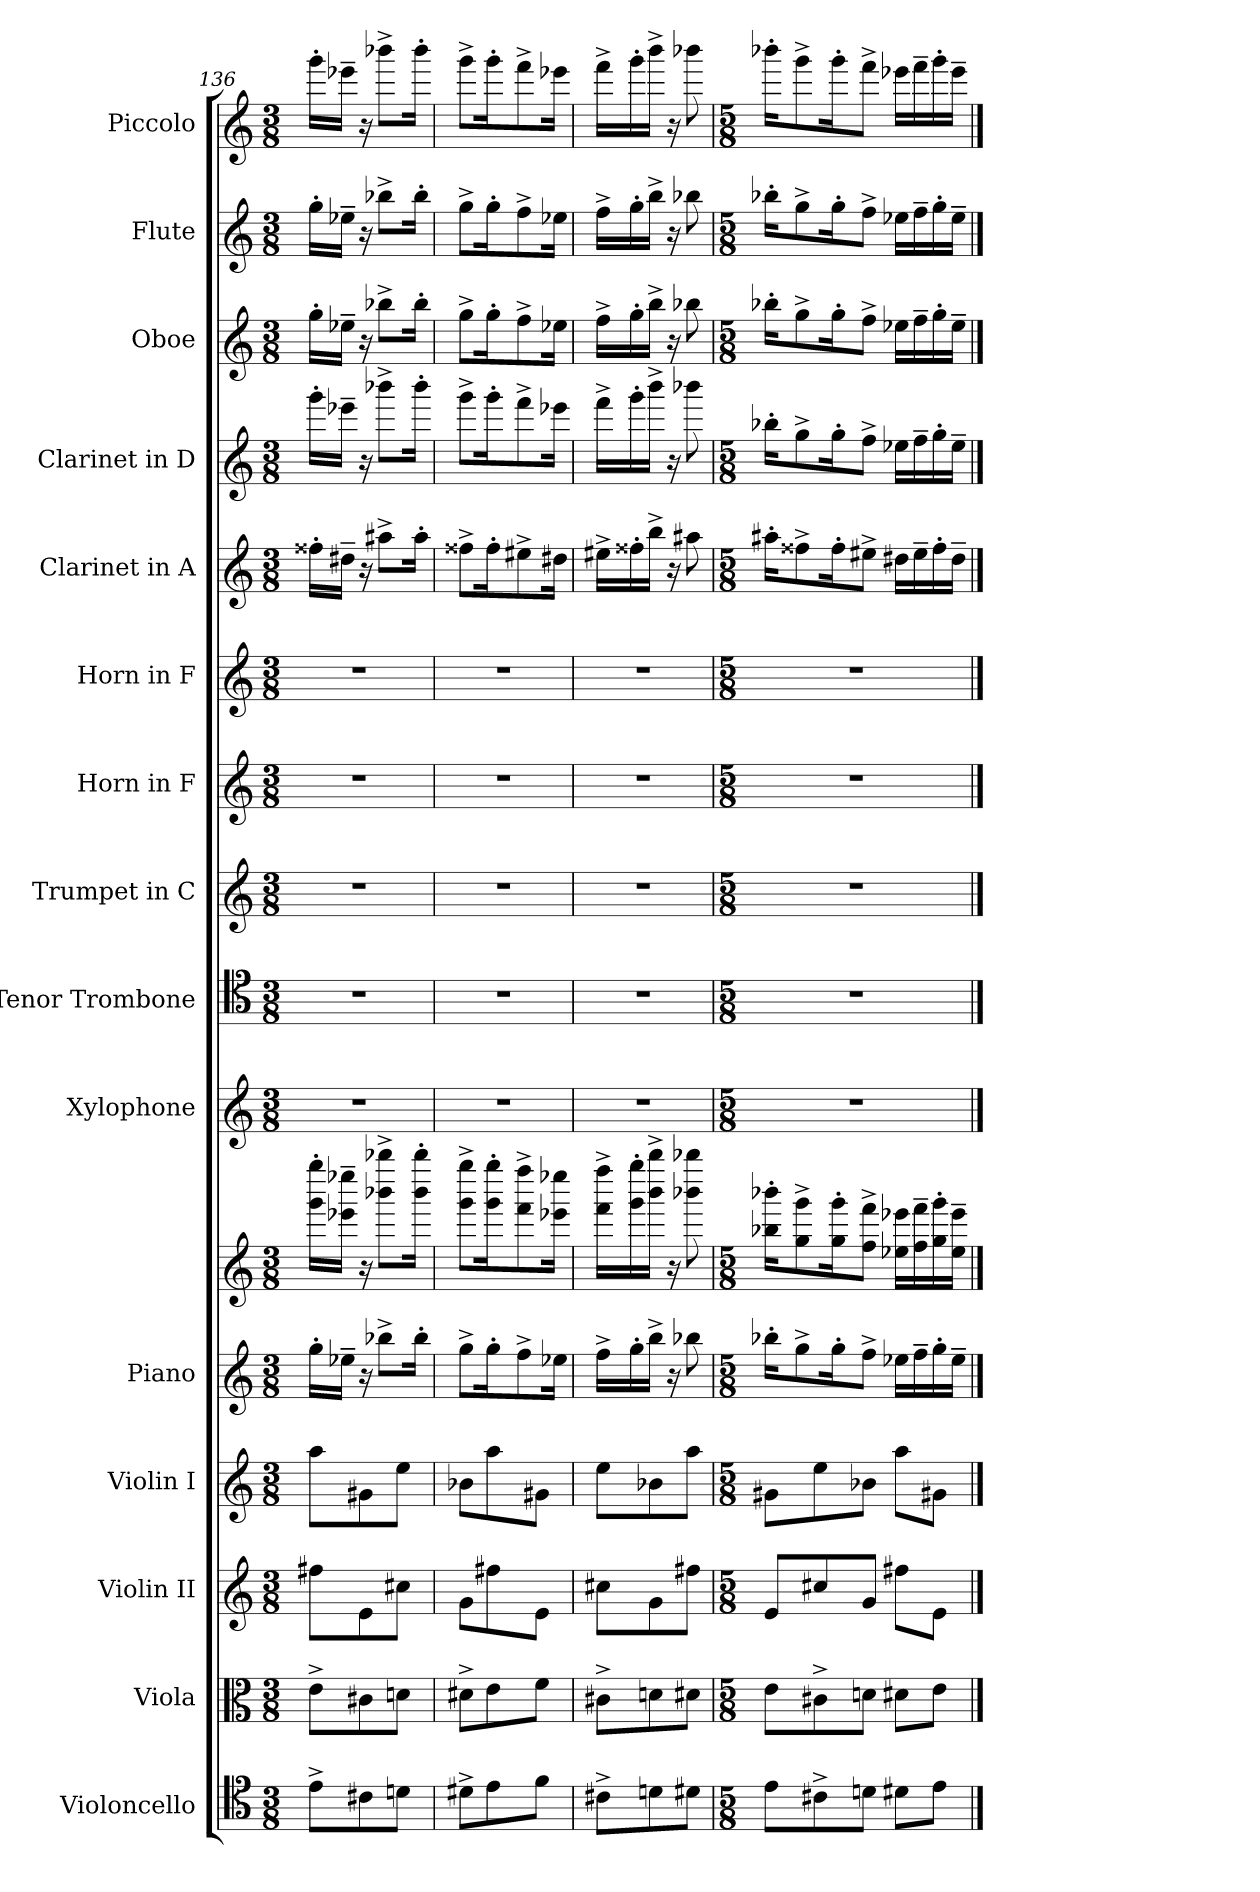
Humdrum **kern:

**kern	**kern	**kern	**kern	**kern	**kern	**kern	**kern	**kern	**kern	**kern	**kern	**kern	**kern	**kern	**kern
*part15	*part14	*part13	*part12	*part11	*part11	*part10	*part9	*part8	*part7	*part6	*part5	*part4	*part3	*part2	*part1
*staff16	*staff15	*staff14	*staff13	*staff12	*staff11	*staff10	*staff9	*staff8	*staff7	*staff6	*staff5	*staff4	*staff3	*staff2	*staff1
*I"Violoncello	*I"Viola	*I"Violin II	*I"Violin I	*I"Piano	*	*I"Xylophone	*I"Tenor Trombone	*I"Trumpet in C	*I"Horn in F	*I"Horn in F	*I"Clarinet in A	*I"Clarinet in D	*I"Oboe	*I"Flute	*I"Piccolo
*I'Vc.	*I'Vla.	*I'Vln. II	*I'Vln. I	*I'Pno.	*	*I'Xyl.	*I'Tbn.	*I'C Tpt.	*I'Hn.	*I'Hn.	*I'Cl.	*I'D Cl.	*I'Ob.	*I'Fl.	*I'Picc.
*clefC4	*clefC3	*clefG2	*clefG2	*clefG2	*clefG2	*clefG2	*clefC4	*clefG2	*clefG2	*clefG2	*clefG2	*clefG2	*clefG2	*clefG2	*clefG2
*k[]	*k[]	*k[]	*k[]	*k[]	*k[]	*k[]	*k[]	*k[]	*	*	*k[]	*k[]	*k[]	*k[]	*k[]
*M3/8	*M3/8	*M3/8	*M3/8	*M3/8	*M3/8	*M3/8	*M3/8	*M3/8	*M3/8	*M3/8	*M3/8	*M3/8	*M3/8	*M3/8	*M3/8
=136	=136	=136	=136	=136	=136	=136	=136	=136	=136	=136	=136	=136	=136	=136	=136
8e^L	8e^L	8ff#XL	8aaL	16gg'LL	16ggg' 16gggg'LL	4.r	4.r	4.r	4.r	4.r	16ff##X'LL	16ggg'LL	16gg'LL	16gg'LL	16ggg'LL
.	.	.	.	16ee-X~JJ	16eee-X~ 16eeee-X~JJ	.	.	.	.	.	16dd#X~JJ	16eee-X~JJ	16ee-X~JJ	16ee-X~JJ	16eee-X~JJ
8c#X	8c#X	8e	8g#X	16r	16r	.	.	.	.	.	16r	16r	16r	16r	16r
.	.	.	.	8bb-X^L	8bbb-X^ 8bbbb-X^L	.	.	.	.	.	8aa#X^L	8bbb-X^L	8bb-X^L	8bb-X^L	8bbb-X^L
8dnJ	8dnJ	8cc#XJ	8eeJ	.	.	.	.	.	.	.	.	.	.	.	.
.	.	.	.	16bb-'Jk	16bbb-' 16bbbb-'Jk	.	.	.	.	.	16aa#'Jk	16bbb-'Jk	16bb-'Jk	16bb-'Jk	16bbb-'Jk
=137	=137	=137	=137	=137	=137	=137	=137	=137	=137	=137	=137	=137	=137	=137	=137
8d#X^L	8d#X^L	8gL	8b-XL	8gg^L	8ggg^ 8gggg^L	4.r	4.r	4.r	4.r	4.r	8ff##X^L	8ggg^L	8gg^L	8gg^L	8ggg^L
8e	8e	8ff#X	8aa	16gg'K	16ggg' 16gggg'K	.	.	.	.	.	16ff##'K	16ggg'K	16gg'K	16gg'K	16ggg'K
.	.	.	.	8ff^	8fff^ 8ffff^	.	.	.	.	.	8ee#X^	8fff^	8ff^	8ff^	8fff^
8fJ	8fJ	8eJ	8g#XJ	.	.	.	.	.	.	.	.	.	.	.	.
.	.	.	.	16ee-XJk	16eee-X 16eeee-XJk	.	.	.	.	.	16dd#XJk	16eee-XJk	16ee-XJk	16ee-XJk	16eee-XJk
=138	=138	=138	=138	=138	=138	=138	=138	=138	=138	=138	=138	=138	=138	=138	=138
8c#X^L	8c#X^L	8cc#XL	8eeL	16ff^LL	16fff^ 16ffff^LL	4.r	4.r	4.r	4.r	4.r	16ee#X^LL	16fff^LL	16ff^LL	16ff^LL	16fff^LL
.	.	.	.	16gg'	16ggg' 16gggg'	.	.	.	.	.	16ff##X'	16ggg'	16gg'	16gg'	16ggg'
8dn	8dn	8g	8b-X	16bb^JJ	16bbb^ 16bbbb^JJ	.	.	.	.	.	16bb^JJ	16bbb^JJ	16bb^JJ	16bb^JJ	16bbb^JJ
.	.	.	.	16r	16r	.	.	.	.	.	16r	16r	16r	16r	16r
8d#XJ	8d#XJ	8ff#XJ	8aaJ	8bb-X	8bbb-X 8bbbb-X	.	.	.	.	.	8aa#X	8bbb-X	8bb-X	8bb-X	8bbb-X
=139	=139	=139	=139	=139	=139	=139	=139	=139	=139	=139	=139	=139	=139	=139	=139
*M5/8	*M5/8	*M5/8	*M5/8	*M5/8	*M5/8	*M5/8	*M5/8	*M5/8	*M5/8	*M5/8	*M5/8	*M5/8	*M5/8	*M5/8	*M5/8
8eL	8eL	8eL	8g#XL	16bb-X'KL	16bb-X' 16bbb-X'KL	3...r	3...r	3...r	3...r	3...r	16aa#X'KL	16bb-X'KL	16bb-X'KL	16bb-X'KL	16bbb-X'KL
.	.	.	.	8gg^	8gg^ 8ggg^	.	.	.	.	.	8ff##X^	8gg^	8gg^	8gg^	8ggg^
8c#X^	8c#X^	8cc#X	8ee	.	.	.	.	.	.	.	.	.	.	.	.
.	.	.	.	16gg'K	16gg' 16ggg'K	.	.	.	.	.	16ff##'K	16gg'K	16gg'K	16gg'K	16ggg'K
8dnJ	8dnJ	8gJ	8b-XJ	8ff^J	8ff^ 8fff^J	.	.	.	.	.	8ee#X^J	8ff^J	8ff^J	8ff^J	8fff^J
8d#XL	8d#XL	8ff#XL	8aaL	16ee-XLL	16ee-X 16eee-XLL	.	.	.	.	.	16dd#XLL	16ee-XLL	16ee-XLL	16ee-XLL	16eee-XLL
.	.	.	.	16ff~	16ff~ 16fff~	.	.	.	.	.	16ee#~	16ff~	16ff~	16ff~	16fff~
8eJ	8eJ	8eJ	8g#XJ	16gg'	16gg' 16ggg'	.	.	.	.	.	16ff##'	16gg'	16gg'	16gg'	16ggg'
.	.	.	.	16ee-~JJ	16ee-~ 16eee-~JJ	.	.	.	.	.	16dd#~JJ	16ee-~JJ	16ee-~JJ	16ee-~JJ	16eee-~JJ
==	==	==	==	==	==	==	==	==	==	==	==	==	==	==	==
*-	*-	*-	*-	*-	*-	*-	*-	*-	*-	*-	*-	*-	*-	*-	*-
